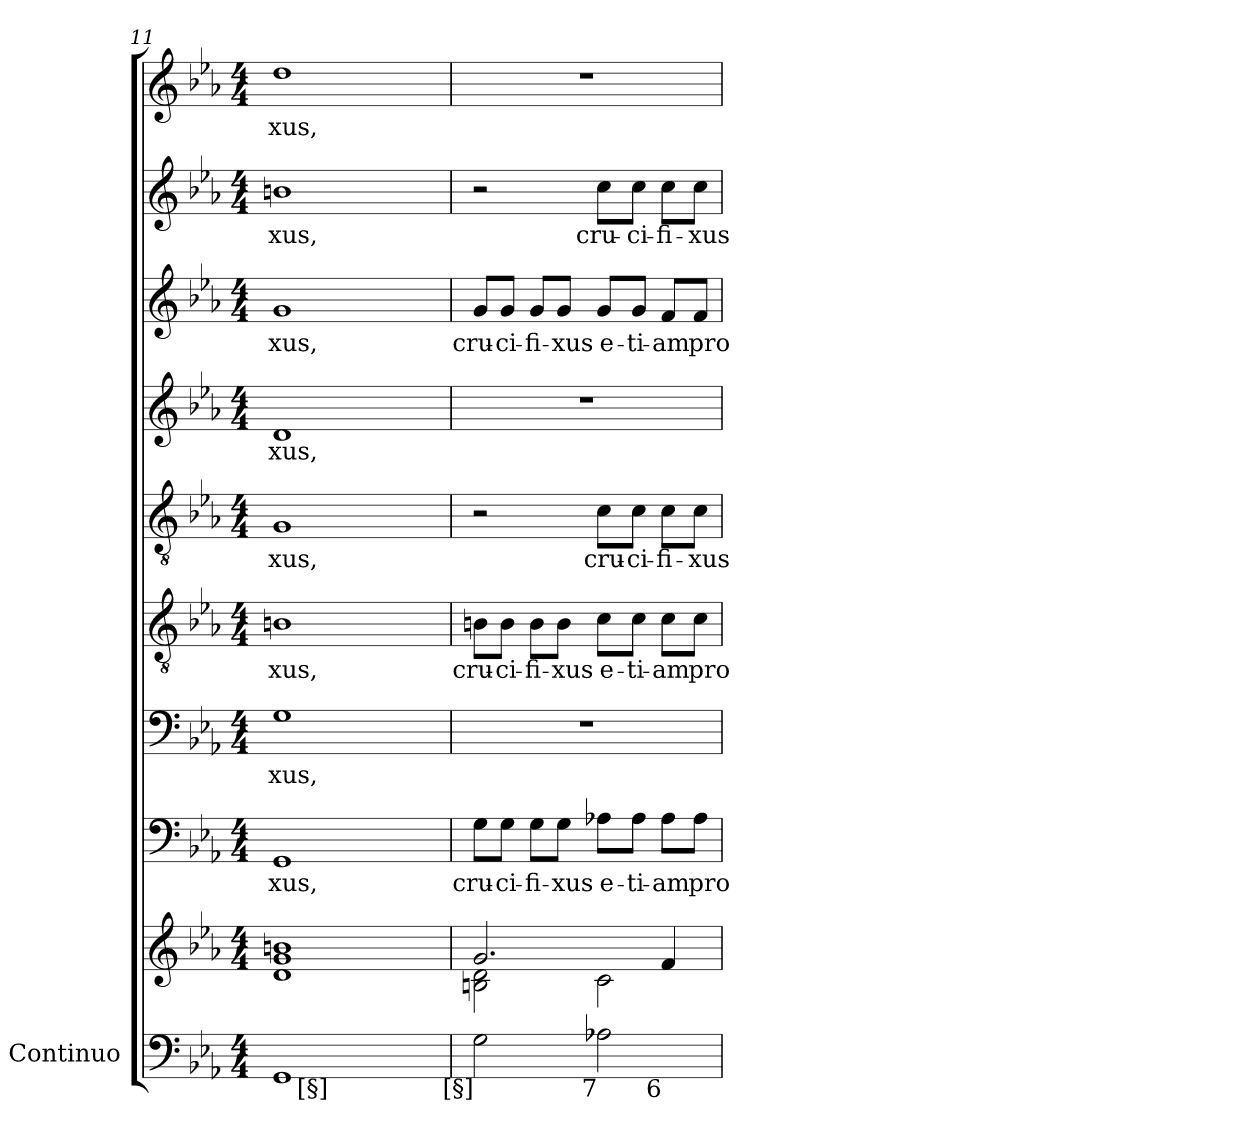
**kern	**kern	**kern	**text	**kern	**text	**kern	**text	**kern	**text	**kern	**text	**kern	**text	**kern	**text	**kern	**text
*part9	*part9	*part8	*part8	*part7	*part7	*part6	*part6	*part5	*part5	*part4	*part4	*part3	*part3	*part2	*part2	*part1	*part1
*staff10	*staff9	*staff8	*staff8	*staff7	*staff7	*staff6	*staff6	*staff5	*staff5	*staff4	*staff4	*staff3	*staff3	*staff2	*staff2	*staff1	*staff1
*I"Continuo	*	*	*	*	*	*	*	*	*	*	*	*	*	*	*	*	*
*clefF4	*clefG2	*clefF4	*	*clefF4	*	*clefGv2	*	*clefGv2	*	*clefG2	*	*clefG2	*	*clefG2	*	*clefG2	*
*k[b-e-a-]	*k[b-e-a-]	*k[b-e-a-]	*	*k[b-e-a-]	*	*k[b-e-a-]	*	*k[b-e-a-]	*	*k[b-e-a-]	*	*k[b-e-a-]	*	*k[b-e-a-]	*	*k[b-e-a-]	*
*c:	*c:	*c:	*	*c:	*	*c:	*	*c:	*	*c:	*	*c:	*	*c:	*	*c:	*
*M4/4	*M4/4	*M4/4	*	*M4/4	*	*M4/4	*	*M4/4	*	*M4/4	*	*M4/4	*	*M4/4	*	*M4/4	*
=11	=11	=11	=11	=11	=11	=11	=11	=11	=11	=11	=11	=11	=11	=11	=11	=11	=11
*^	*	*	*	*	*	*	*	*	*	*	*	*	*	*	*	*	*
!	!	!	!	!LO:LY:b:color=#000000	!	!	!	!	!	!	!	!	!	!	!	!	!	!
!	!	!	!	!	!	!LO:LY:b:color=#000000	!	!	!	!	!	!	!	!	!	!	!	!
!	!	!	!	!	!	!	!	!LO:LY:b:color=#000000	!	!	!	!	!	!	!	!	!	!
!	!	!	!	!	!	!	!	!	!	!LO:LY:b:color=#000000	!	!	!	!	!	!	!	!
!	!	!	!	!	!	!	!	!	!	!	!	!LO:LY:b:color=#000000	!	!	!	!	!	!
!	!	!	!	!	!	!	!	!	!	!	!	!	!	!LO:LY:b:color=#000000	!	!	!	!
!	!	!	!	!	!	!	!	!	!	!	!	!	!	!	!	!LO:LY:b:color=#000000	!	!
!	!	!	!	!	!	!	!	!	!	!	!	!	!	!	!	!	!	!LO:LY:b:color=#000000
*	*^	*	*	*	*	*	*	*	*	*	*	*	*	*	*	*	*	*
1ryy	1GGi	8ryy	1di 1gi 1bni	1GGi	-xus,	1Gi	-xus,	1Bni	-xus,	1Gi	-xus,	1di	-xus,	1gi	-xus,	1bni	-xus,	1ddi	-xus,
.	.	16ryy	.	.	.	.	.	.	.	.	.	.	.	.	.	.	.	.	.
.	.	64ryy	.	.	.	.	.	.	.	.	.	.	.	.	.	.	.	.	.
.	.	512ryy	.	.	.	.	.	.	.	.	.	.	.	.	.	.	.	.	.
!	!	!LO:TX:b:rj:t=[§]	!	!	!	!	!	!	!	!	!	!	!	!	!	!	!	!	!
.	.	2ryy	.	.	.	.	.	.	.	.	.	.	.	.	.	.	.	.	.
.	.	4ryy	.	.	.	.	.	.	.	.	.	.	.	.	.	.	.	.	.
.	.	32ryy	.	.	.	.	.	.	.	.	.	.	.	.	.	.	.	.	.
.	.	128..ryy	.	.	.	.	.	.	.	.	.	.	.	.	.	.	.	.	.
!!LO:PB:g=z
=12	=12	=12	=12	=12	=12	=12	=12	=12	=12	=12	=12	=12	=12	=12	=12	=12	=12	=12	=12
*	*	*	*^	*	*	*	*	*	*	*	*	*	*	*	*	*	*	*	*
!	!	!	!	!	!	!LO:LY:b:color=#000000	!	!	!	!	!	!	!	!	!	!	!	!	!	!
!	!	!	!	!	!	!	!	!	!	!LO:LY:b:color=#000000	!	!	!	!	!	!	!	!	!	!
!LO:TX:b:rj:t=[§]	!	!	!	!	!	!	!	!	!	!	!	!	!	!	!	!	!	!	!	!
!	!	!	!	!	!	!	!	!	!	!	!	!	!	!	!	!LO:LY:b:color=#000000	!	!	!	!
2ryy	2Gi\	2.ryy	2.gi/	2Bni\ 2di	8Gi\L	cru-	1r	.	8Bni\L	cru-	2r	.	1r	.	8gi/L	cru-	2r	.	1r	.
!	!	!	!	!	!	!LO:LY:b:color=#000000	!	!	!	!	!	!	!	!	!	!	!	!	!	!
!	!	!	!	!	!	!	!	!	!	!LO:LY:b:color=#000000	!	!	!	!	!	!	!	!	!	!
!	!	!	!	!	!	!	!	!	!	!	!	!	!	!	!	!LO:LY:b:color=#000000	!	!	!	!
.	.	.	.	.	8Gi\J	-ci-	.	.	8Bi\J	-ci-	.	.	.	.	8gi/J	-ci-	.	.	.	.
!	!	!	!	!	!	!LO:LY:b:color=#000000	!	!	!	!	!	!	!	!	!	!	!	!	!	!
!	!	!	!	!	!	!	!	!	!	!LO:LY:b:color=#000000	!	!	!	!	!	!	!	!	!	!
!	!	!	!	!	!	!	!	!	!	!	!	!	!	!	!	!LO:LY:b:color=#000000	!	!	!	!
.	.	.	.	.	8Gi\L	-fi-	.	.	8Bi\L	-fi-	.	.	.	.	8gi/L	-fi-	.	.	.	.
!	!	!	!	!	!	!LO:LY:b:color=#000000	!	!	!	!	!	!	!	!	!	!	!	!	!	!
!	!	!	!	!	!	!	!	!	!	!LO:LY:b:color=#000000	!	!	!	!	!	!	!	!	!	!
!	!	!	!	!	!	!	!	!	!	!	!	!	!	!	!	!LO:LY:b:color=#000000	!	!	!	!
.	.	.	.	.	8Gi\J	-xus	.	.	8Bi\J	-xus	.	.	.	.	8gi/J	-xus	.	.	.	.
!	!	!	!	!	!	!LO:LY:b:color=#000000	!	!	!	!	!	!	!	!	!	!	!	!	!	!
!	!	!	!	!	!	!	!	!	!	!LO:LY:b:color=#000000	!	!	!	!	!	!	!	!	!	!
!	!	!	!	!	!	!	!	!	!	!	!	!LO:LY:b:color=#000000	!	!	!	!	!	!	!	!
!	!	!	!	!	!	!	!	!	!	!	!	!	!	!	!	!LO:LY:b:color=#000000	!	!	!	!
!LO:TX:b:rj:t=7	!	!	!	!	!	!	!	!	!	!	!	!	!	!	!	!	!	!	!	!
!	!	!	!	!	!	!	!	!	!	!	!	!	!	!	!	!	!	!LO:LY:b:color=#000000	!	!
2ryy	2A-Xi\	.	.	2ci\	8A-Xi\L	e-	.	.	8ci\L	e-	8ci\L	cru-	.	.	8gi/L	e-	8cci\L	cru-	.	.
!	!	!	!	!	!	!LO:LY:b:color=#000000	!	!	!	!	!	!	!	!	!	!	!	!	!	!
!	!	!	!	!	!	!	!	!	!	!LO:LY:b:color=#000000	!	!	!	!	!	!	!	!	!	!
!	!	!	!	!	!	!	!	!	!	!	!	!LO:LY:b:color=#000000	!	!	!	!	!	!	!	!
!	!	!	!	!	!	!	!	!	!	!	!	!	!	!	!	!LO:LY:b:color=#000000	!	!	!	!
!	!	!	!	!	!	!	!	!	!	!	!	!	!	!	!	!	!	!LO:LY:b:color=#000000	!	!
.	.	.	.	.	8A-i\J	-ti-	.	.	8ci\J	-ti-	8ci\J	-ci-	.	.	8gi/J	-ti-	8cci\J	-ci-	.	.
!	!	!	!	!	!	!LO:LY:b:color=#000000	!	!	!	!	!	!	!	!	!	!	!	!	!	!
!	!	!	!	!	!	!	!	!	!	!LO:LY:b:color=#000000	!	!	!	!	!	!	!	!	!	!
!	!	!	!	!	!	!	!	!	!	!	!	!LO:LY:b:color=#000000	!	!	!	!	!	!	!	!
!	!	!	!	!	!	!	!	!	!	!	!	!	!	!	!	!LO:LY:b:color=#000000	!	!	!	!
!	!	!LO:TX:b:rj:t=6	!	!	!	!	!	!	!	!	!	!	!	!	!	!	!	!	!	!
!	!	!	!	!	!	!	!	!	!	!	!	!	!	!	!	!	!	!LO:LY:b:color=#000000	!	!
.	.	4ryy	4fi/	.	8A-i\L	-am	.	.	8ci\L	-am	8ci\L	-fi-	.	.	8fi/L	-am	8cci\L	-fi-	.	.
!	!	!	!	!	!	!LO:LY:b:color=#000000	!	!	!	!	!	!	!	!	!	!	!	!	!	!
!	!	!	!	!	!	!	!	!	!	!LO:LY:b:color=#000000	!	!	!	!	!	!	!	!	!	!
!	!	!	!	!	!	!	!	!	!	!	!	!LO:LY:b:color=#000000	!	!	!	!	!	!	!	!
!	!	!	!	!	!	!	!	!	!	!	!	!	!	!	!	!LO:LY:b:color=#000000	!	!	!	!
!	!	!	!	!	!	!	!	!	!	!	!	!	!	!	!	!	!	!LO:LY:b:color=#000000	!	!
.	.	.	.	.	8A-i\J	pro	.	.	8ci\J	pro	8ci\J	-xus	.	.	8fi/J	pro	8cci\J	-xus	.	.
*v	*v	*v	*	*	*	*	*	*	*	*	*	*	*	*	*	*	*	*	*	*
*	*v	*v	*	*	*	*	*	*	*	*	*	*	*	*	*	*	*	*
=	=	=	=	=	=	=	=	=	=	=	=	=	=	=	=	=	=
*-	*-	*-	*-	*-	*-	*-	*-	*-	*-	*-	*-	*-	*-	*-	*-	*-	*-
